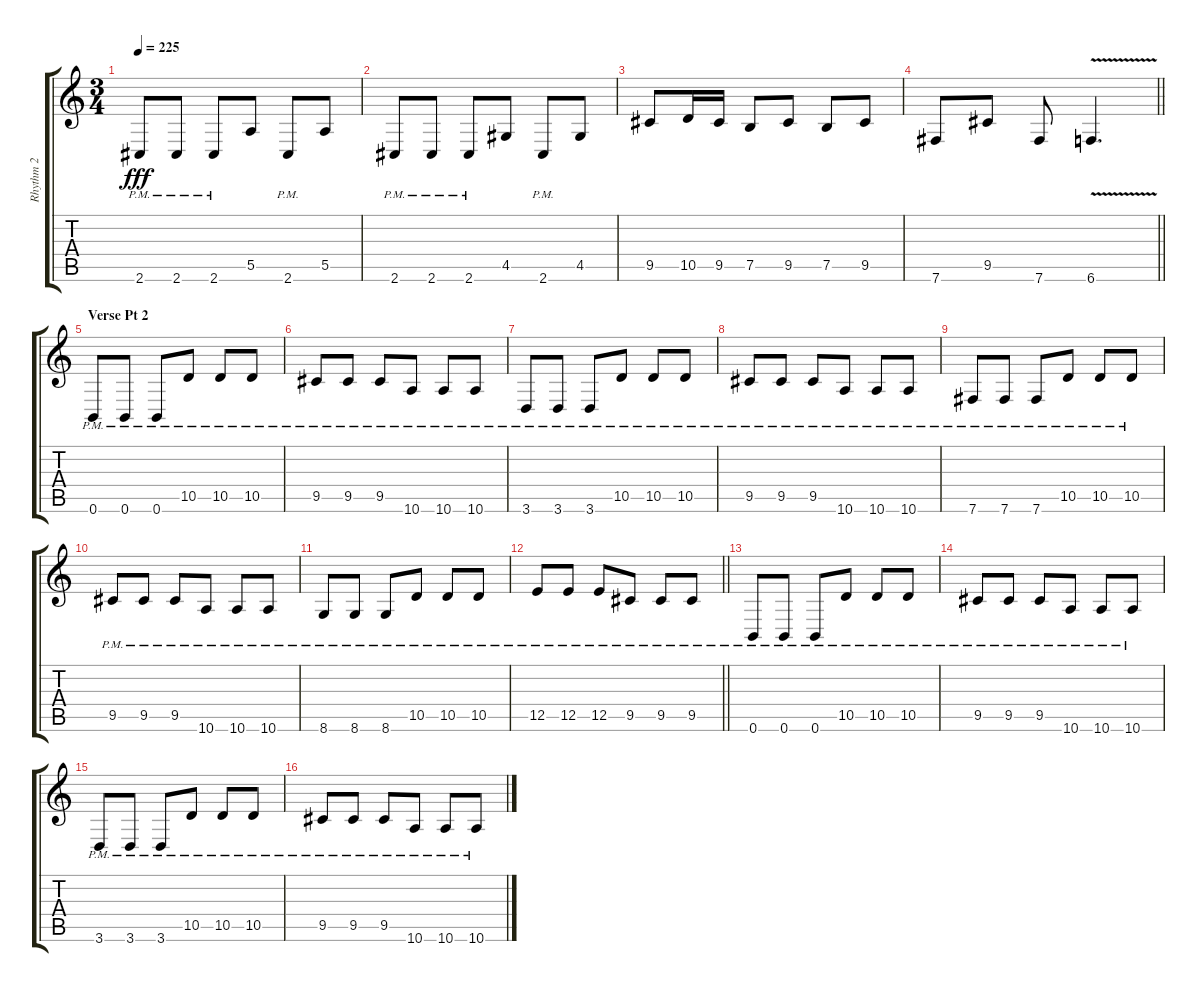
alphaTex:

\track ("Rhythm 2" "Rhythm 2") {instrument distortionguitar}
\staff {score tabs}
\tuning (B3 Gb3 D3 A2 E2 B1) {hide}
\ts (3 4)
\tempo 225
\clef g2
\ks c
2.6{pm}.8{dy fff} 2.6{pm}.8 2.6{pm}.8 5.5.8 2.6{pm}.8 5.5.8 |
2.6{pm}.8 2.6{pm}.8 2.6{pm}.8 4.5.8 2.6{pm}.8 4.5.8 |
9.5.8 10.5.16 9.5.16 7.5.8 9.5.8 7.5.8 9.5.8 |
\barLineRight lightlight
7.6.8 9.5.8 7.6.8 6.6{v}.4{d} |
\section ("" "Verse Pt 2")
0.6{pm}.8 0.6{pm}.8 0.6{pm}.8 10.5{pm}.8 10.5{pm}.8 10.5{pm}.8 |
9.5{pm}.8 9.5{pm}.8 9.5{pm}.8 10.6{pm}.8 10.6{pm}.8 10.6{pm}.8 |
3.6{pm}.8 3.6{pm}.8 3.6{pm}.8 10.5{pm}.8 10.5{pm}.8 10.5{pm}.8 |
9.5{pm}.8 9.5{pm}.8 9.5{pm}.8 10.6{pm}.8 10.6{pm}.8 10.6{pm}.8 |
7.6{pm}.8 7.6{pm}.8 7.6{pm}.8 10.5{pm}.8 10.5{pm}.8 10.5{pm}.8 |
9.5{pm}.8 9.5{pm}.8 9.5{pm}.8 10.6{pm}.8 10.6{pm}.8 10.6{pm}.8 |
8.6{pm}.8 8.6{pm}.8 8.6{pm}.8 10.5{pm}.8 10.5{pm}.8 10.5{pm}.8 |
\barLineRight lightlight
12.5{pm}.8 12.5{pm}.8 12.5{pm}.8 9.5{pm}.8 9.5{pm}.8 9.5{pm}.8 |
0.6{pm}.8 0.6{pm}.8 0.6{pm}.8 10.5{pm}.8 10.5{pm}.8 10.5{pm}.8 |
9.5{pm}.8 9.5{pm}.8 9.5{pm}.8 10.6{pm}.8 10.6{pm}.8 10.6{pm}.8 |
3.6{pm}.8 3.6{pm}.8 3.6{pm}.8 10.5{pm}.8 10.5{pm}.8 10.5{pm}.8 |
9.5{pm}.8 9.5{pm}.8 9.5{pm}.8 10.6{pm}.8 10.6{pm}.8 10.6{pm}.8
